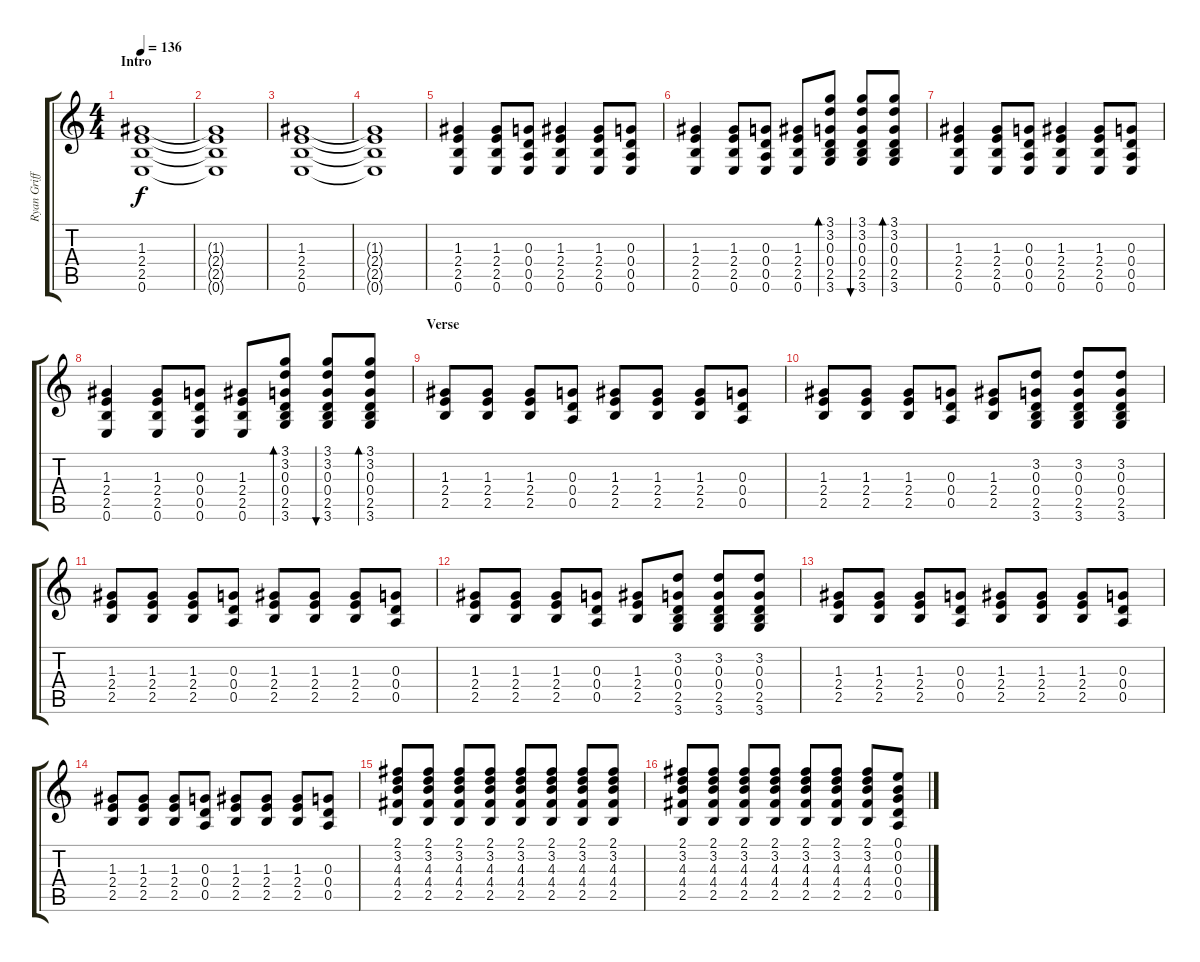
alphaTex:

\track ("Ryan Griffits" "Ryan Griff") {instrument overdrivenguitar}
\staff {score tabs}
\tuning (E4 B3 G3 D3 A2 E2) {hide}
\ts (4 4)
\section ("" "Intro")
\tempo 136
\clef g2
\ks c
(1.3 2.4 2.5 0.6).1{dy f instrument overdrivenguitar} |
(1.3{t} 2.4{t} 2.5{t} 0.6{t}).1 |
(1.3 2.4 2.5 0.6).1 |
(1.3{t} 2.4{t} 2.5{t} 0.6{t}).1 |
(1.3 2.4 2.5 0.6).4 (1.3 2.4 2.5 0.6).8 (0.3 0.4 0.5 0.6).8 (1.3 2.4 2.5 0.6).4 (1.3 2.4 2.5 0.6).8 (0.3 0.4 0.5 0.6).8 |
(1.3 2.4 2.5 0.6).4 (1.3 2.4 2.5 0.6).8 (0.3 0.4 0.5 0.6).8 (1.3 2.4 2.5 0.6).8 (3.1 3.2 0.3 0.4 2.5 3.6).8{bd 30} (3.1 3.2 0.3 0.4 2.5 3.6).8{bu 30} (3.1 3.2 0.3 0.4 2.5 3.6).8{bd 30} |
(1.3 2.4 2.5 0.6).4 (1.3 2.4 2.5 0.6).8 (0.3 0.4 0.5 0.6).8 (1.3 2.4 2.5 0.6).4 (1.3 2.4 2.5 0.6).8 (0.3 0.4 0.5 0.6).8 |
(1.3 2.4 2.5 0.6).4 (1.3 2.4 2.5 0.6).8 (0.3 0.4 0.5 0.6).8 (1.3 2.4 2.5 0.6).8 (3.1 3.2 0.3 0.4 2.5 3.6).8{bd 30} (3.1 3.2 0.3 0.4 2.5 3.6).8{bu 30} (3.1 3.2 0.3 0.4 2.5 3.6).8{bd 30} |
\section ("" "Verse ")
(1.3 2.4 2.5).8{instrument electricguitarclean} (1.3 2.4 2.5).8 (1.3 2.4 2.5).8 (0.3 0.4 0.5).8 (1.3 2.4 2.5).8 (1.3 2.4 2.5).8 (1.3 2.4 2.5).8 (0.3 0.4 0.5).8 |
(1.3 2.4 2.5).8 (1.3 2.4 2.5).8 (1.3 2.4 2.5).8 (0.3 0.4 0.5).8 (1.3 2.4 2.5).8 (3.2 0.3 0.4 2.5 3.6).8 (3.2 0.3 0.4 2.5 3.6).8 (3.2 0.3 0.4 2.5 3.6).8 |
(1.3 2.4 2.5).8 (1.3 2.4 2.5).8 (1.3 2.4 2.5).8 (0.3 0.4 0.5).8 (1.3 2.4 2.5).8 (1.3 2.4 2.5).8 (1.3 2.4 2.5).8 (0.3 0.4 0.5).8 |
(1.3 2.4 2.5).8 (1.3 2.4 2.5).8 (1.3 2.4 2.5).8 (0.3 0.4 0.5).8 (1.3 2.4 2.5).8 (3.2 0.3 0.4 2.5 3.6).8 (3.2 0.3 0.4 2.5 3.6).8 (3.2 0.3 0.4 2.5 3.6).8 |
(1.3 2.4 2.5).8 (1.3 2.4 2.5).8 (1.3 2.4 2.5).8 (0.3 0.4 0.5).8 (1.3 2.4 2.5).8 (1.3 2.4 2.5).8 (1.3 2.4 2.5).8 (0.3 0.4 0.5).8 |
(1.3 2.4 2.5).8 (1.3 2.4 2.5).8 (1.3 2.4 2.5).8 (0.3 0.4 0.5).8 (1.3 2.4 2.5).8 (1.3 2.4 2.5).8 (1.3 2.4 2.5).8 (0.3 0.4 0.5).8 |
(2.1 3.2 4.3 4.4 2.5).8 (2.1 3.2 4.3 4.4 2.5).8 (2.1 3.2 4.3 4.4 2.5).8 (2.1 3.2 4.3 4.4 2.5).8 (2.1 3.2 4.3 4.4 2.5).8 (2.1 3.2 4.3 4.4 2.5).8 (2.1 3.2 4.3 4.4 2.5).8 (2.1 3.2 4.3 4.4 2.5).8 |
(2.1 3.2 4.3 4.4 2.5).8 (2.1 3.2 4.3 4.4 2.5).8 (2.1 3.2 4.3 4.4 2.5).8 (2.1 3.2 4.3 4.4 2.5).8 (2.1 3.2 4.3 4.4 2.5).8 (2.1 3.2 4.3 4.4 2.5).8 (2.1 3.2 4.3 4.4 2.5).8 (0.1 0.2 0.3 0.4 0.5).8
